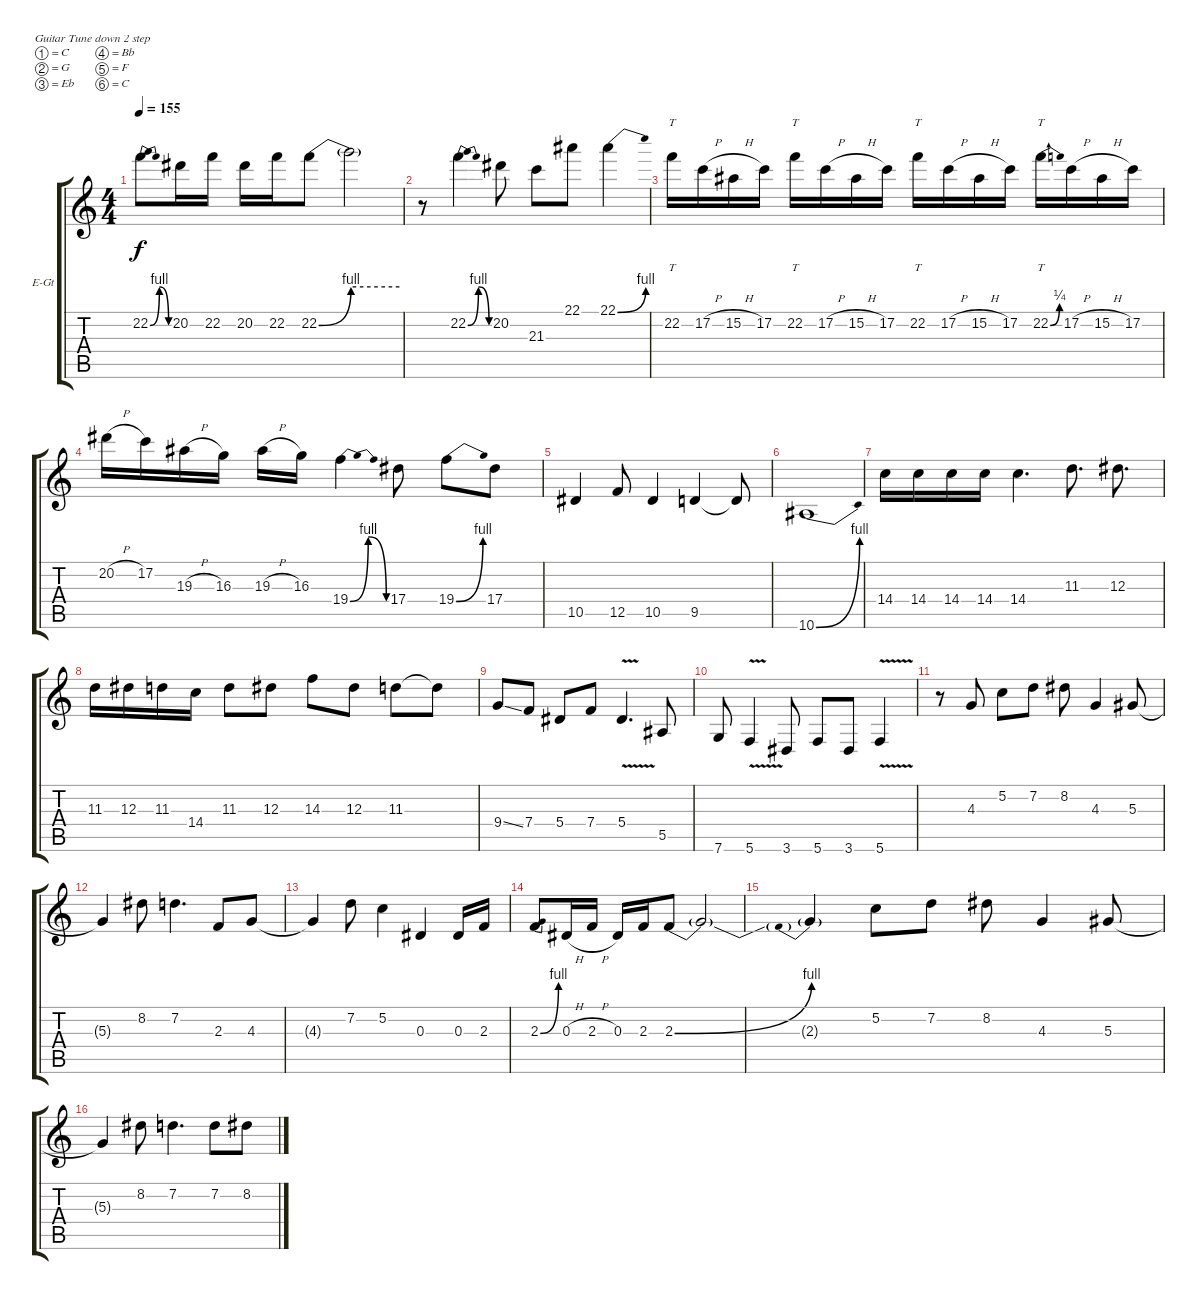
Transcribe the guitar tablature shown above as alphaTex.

\defaultSystemsLayout 4
\bracketExtendMode groupsimilarinstruments
\firstSystemTrackNameOrientation horizontal
\otherSystemsTrackNameOrientation horizontal
\track ("Christopher Amott" "E-Gt") {instrument overdrivenguitar}
\staff {score tabs}
\tuning (C4 G3 Eb3 Bb2 F2 C2)
\ts (4 4)
\tempo 155
\clef g2
\scale
0.333333
\ks c
22.2{be (bendrelease 0 0 30 4 30 4 60 0)}.8{dy f} 20.2.16 22.2.16 20.2.16 22.2.16 22.2{be (bend 0 0 60 4)}.8 22.2{be (hold 0 4 60 4) t}.2 |
\scale
0.333333 r.8 22.2{be (bendrelease 0 0 30 4 30 4 60 0)}.4 20.2.8 21.3.8 22.1.8 22.1{be (bend 0 0 60 4)}.4 |
\scale
0.333333 22.2.16{tt} 17.2{h}.16 15.2{h}.16 17.2.16 22.2.16{tt} 17.2{h}.16 15.2{h}.16 17.2.16 22.2.16{tt} 17.2{h}.16 15.2{h}.16 17.2.16 22.2{be (bend 0 0 60 1)}.16{tt} 17.2{h}.16 15.2{h}.16 17.2.16 |
\scale
0.333333 20.2{h}.16 17.2.16 19.3{h}.16 16.3.16 19.3{h}.16 16.3.16 19.4{be (bendrelease 0 0 30 4 30 4 60 0)}.4 17.4.8 19.4{be (bend 0 0 60 4)}.8 17.4.8 |
\scale
0.333333 10.5.4 12.5.8 10.5.4 9.5.4 9.5{t}.8 |
\scale
0.333333 10.6{be (bend 0 0 60 4)}.1 |
\scale
0.333333 14.4.16 14.4.16 14.4.16 14.4.16 14.4.4{d} 11.3.8{d} 12.3.8{d} |
\scale
0.333333 11.3.16 12.3.16 11.3.16 14.4.16 11.3.8 12.3.8 14.3.8 12.3.8 11.3.8 11.3{t}.8 |
\scale
0.333333 9.4{ss}.8 7.4.8 5.4.8 7.4.8 5.4{v}.4{d} 5.5.8 |
\scale
0.333333 7.6.8 5.6{v}.4 3.6.8 5.6.8 3.6.8 5.6{v}.4 |
\scale
0.333333 r.8 4.3.8 5.2.8 7.2.8 8.2.8 4.3.4 5.3.8 |
\scale
0.333333 5.3{t}.4 8.2.8 7.2.4{d} 2.3.8 4.3.8 |
\scale
0.333333 4.3{t}.4 7.2.8 5.2.4 0.3.4 0.3.16 2.3.16 |
\scale
0.333333 2.3{be (bend 0 0 60 4)}.8 0.3{h}.16 2.3{h}.16 0.3.16 2.3.16 2.3{be (bend 0 0 60 4)}.8 2.3{t}.2 |
\scale
0.333333 2.3{be (prebend 0 4 60 4) t}.4 5.2.8 7.2.8 8.2.8 4.3.4 5.3.8 |
\scale
0.333333 5.3{t}.4 8.2.8 7.2.4{d} 7.2.8 8.2.8
